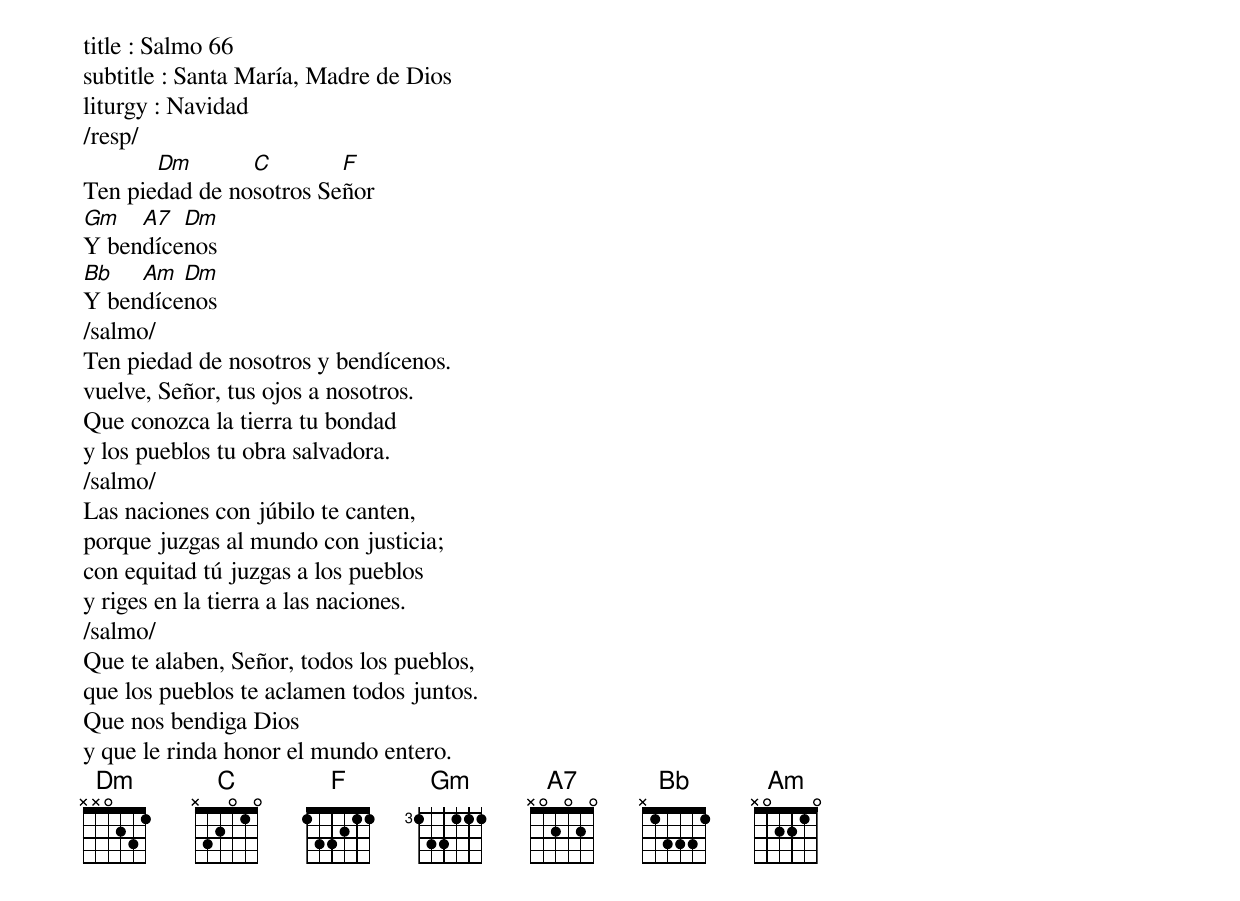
title : Salmo 66
subtitle : Santa María, Madre de Dios
liturgy : Navidad
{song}
/resp/
Ten pie[Dm]dad de no[C]sotros Se[F]ñor
[Gm]Y ben[A7]díce[Dm]nos
[Bb]Y ben[Am]díce[Dm]nos
/salmo/
Ten piedad de nosotros y bendícenos.
vuelve, Señor, tus ojos a nosotros.
Que conozca la tierra tu bondad
y los pueblos tu obra salvadora.
/salmo/
Las naciones con júbilo te canten,
porque juzgas al mundo con justicia;
con equitad tú juzgas a los pueblos
y riges en la tierra a las naciones.
/salmo/
Que te alaben, Señor, todos los pueblos,
que los pueblos te aclamen todos juntos.
Que nos bendiga Dios
y que le rinda honor el mundo entero.
